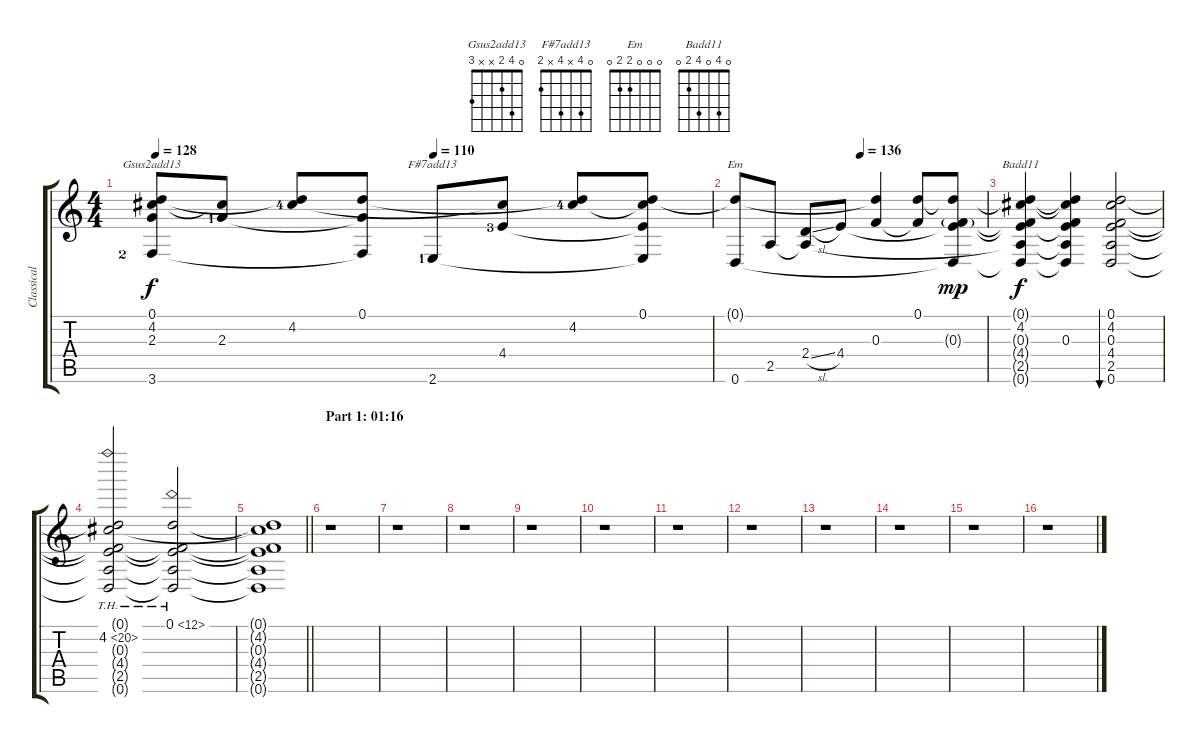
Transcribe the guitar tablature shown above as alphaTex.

\track ("Classical Guitar" "Classical ") {instrument acousticguitarnylon}
\staff {score tabs}
\tuning (D4 A3 F3 C3 G2 D2) {hide}
\chord ("Gsus2add13" 0 4 2 x x 3)
\chord ("F#7add13" 0 4 x 4 x 2)
\chord ("Em" 0 0 0 2 2 0)
\chord ("Badd11" 0 4 0 4 2 0)
\ts (4 4)
\tempo 128
\tempo (110 0.5)
\clef g2
\ks c
(0.1{t} 4.2{t} 2.3{t} 3.6{lf 3}).8{ch "Gsus2add13" dy f} (4.2{t} 2.3{lf 2}).8 (0.1{t} 4.2{lf 5}).8 (0.1 2.3{t} 3.6{t}).8 2.6{lf 2}.8{ch "F#7add13"} (4.2{t} 4.4{lf 4}).8 (0.1{t} 4.2{lf 5}).8 (0.1 4.2{t} 4.4{t} 2.6{t}).8 |
\tempo (136 0.5)
(0.1{t} 0.6).8{ch "Em"} 2.5.8 (2.4{sl} 2.5{t}).8 4.4.8 (0.1{t} 0.3).4 (0.1 0.3{t}).8 (0.1{t} 0.3{g} 4.4{t} 0.6{t}).8{dy mp} |
(0.1{t} 4.2 0.3{t} 4.4{t} 2.5{t} 0.6{t}).4{ch "Badd11" dy f} (0.1{t} 4.2{t} 0.3 4.4{t} 2.5{t} 0.6{t}).4 (0.1 4.2 0.3 4.4 2.5 0.6).2{bu 240} |
(0.1{t} 4.2{th 16} 0.3{t} 4.4{t} 2.5{t} 0.6{t}).2 (0.1{th 12} 0.3{t} 4.4{t} 2.5{t} 0.6{t}).2 |
\barLineRight lightlight
(0.1{t} 4.2{t} 0.3{t} 4.4{t} 2.5{t} 0.6{t}).1 |
\section ("" "Part 1: 01:16")
r.1 |
r.1 |
r.1 |
r.1 |
r.1 |
r.1 |
r.1 |
r.1 |
r.1 |
r.1 |
r.1
